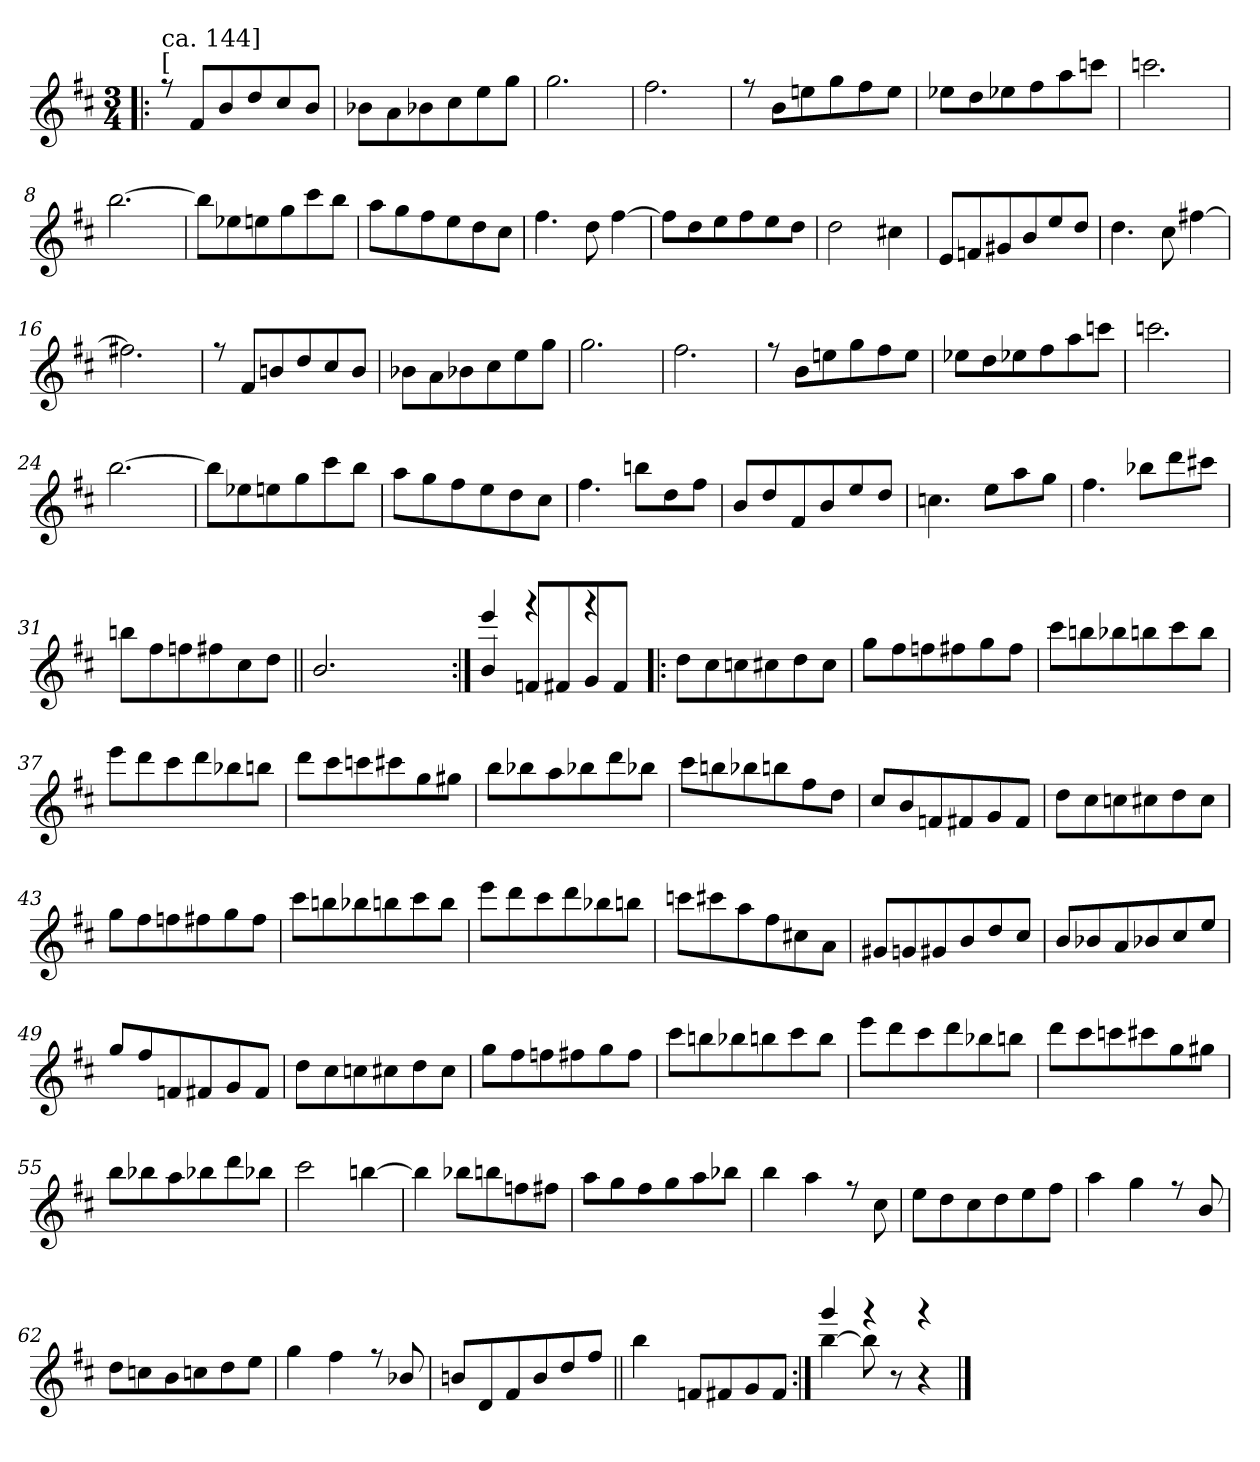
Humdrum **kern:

**kern
*part1
*staff1
*clefG2
*k[f#c#]
*D:
*M3/4
=1!|:
*^
!LO:TX:a:t=[	!
!LO:TX:a:t=ca. 144]	!
8ree	2.ryy
8f#/L	.
8b/	.
8dd/	.
8cc#/	.
8b/J	.
=2	=2
8b-X\L	2.ryy
8a\	.
8b-X\	.
8cc#\	.
8ee\	.
8gg\J	.
=3	=3
2.gg\	2.ryy
=4	=4
2.ff#\	2.ryy
!!LO:LB:g=z	!!
=5	=5
8ree	2.ryy
8b\L	.
8een\	.
8gg\	.
8ff#\	.
8ee\J	.
=6	=6
8ee-X\L	2.ryy
8dd\	.
8ee-X\	.
8ff#\	.
8aa\	.
8cccn\J	.
=7	=7
2.cccn\	2.ryy
=8	=8
[<2.bb\	2.ryy
!!LO:LB:g=z	!!
=9	=9
8bb\L]	2.ryy
8ee-X\	.
8een\	.
8gg\	.
8ccc#\	.
8bb\J	.
=10	=10
8aa\L	2.ryy
8gg\	.
8ff#\	.
8ee\	.
8dd\	.
8cc#\J	.
=11	=11
4.ff#\	2.ryy
8dd\	.
[<4ff#\	.
=12	=12
8ff#\L]	2.ryy
8dd\	.
8ee\	.
8ff#\	.
8ee\	.
8dd\J	.
!!LO:LB:g=z	!!
=13	=13
2dd\	2.ryy
4cc#X\	.
=14	=14
8e/L	2.ryy
8fn/	.
8g#X/	.
8b/	.
8ee/	.
8dd/J	.
=15	=15
4.dd\	2.ryy
8cc#\	.
[<4ff#X\	.
=16	=16
2.ff#X\]	2.ryy
!!LO:LB:g=z	!!
=17	=17
8ree	2.ryy
8f#/L	.
8bn/	.
8dd/	.
8cc#/	.
8b/J	.
=18	=18
8b-X\L	2.ryy
8a\	.
8b-X\	.
8cc#\	.
8ee\	.
8gg\J	.
=19	=19
2.gg\	2.ryy
=20	=20
2.ff#\	2.ryy
!!LO:LB:g=z	!!
=21	=21
8ree	2.ryy
8b\L	.
8een\	.
8gg\	.
8ff#\	.
8ee\J	.
=22	=22
8ee-X\L	2.ryy
8dd\	.
8ee-X\	.
8ff#\	.
8aa\	.
8cccn\J	.
=23	=23
2.cccn\	2.ryy
=24	=24
[<2.bb\	2.ryy
!!LO:LB:g=z	!!
=25	=25
8bb\L]	2.ryy
8ee-X\	.
8een\	.
8gg\	.
8ccc#\	.
8bb\J	.
=26	=26
8aa\L	2.ryy
8gg\	.
8ff#\	.
8ee\	.
8dd\	.
8cc#\J	.
=27	=27
4.ff#\	2.ryy
8bbn\L	.
8dd\	.
8ff#\J	.
=28	=28
8b/L	2.ryy
8dd/	.
8f#/	.
8b/	.
8ee/	.
8dd/J	.
!!LO:LB:g=z	!!
=29	=29
4.ccn\	2.ryy
8ee\L	.
8aa\	.
8gg\J	.
=30	=30
4.ff#\	2.ryy
8bb-X\L	.
8ddd\	.
8ccc#X\J	.
=31	=31
8bbn\L	2.ryy
8ff#\	.
8ffn\	.
8ff#X\	.
8cc#\	.
8dd\J	.
=32||	=32||
2.b/	8ryy
.	8ryy
.	4ryy
.	4ryy
=33:|!	=33:|!
*	*^
4b/	4ryy	4eee!/
8fn/L	4ryy	4rfff
8f#X/	.	.
8g/	4ryy	4rfff
8f#/J	.	.
*	*v	*v
!!LO:PB:g=z
=34!|:	=34!|:
8dd\L	2.ryy
8cc#\	.
8ccn\	.
8cc#X\	.
8dd\	.
8cc#\J	.
=35	=35
8gg\L	2.ryy
8ff#\	.
8ffn\	.
8ff#X\	.
8gg\	.
8ff#\J	.
=36	=36
8ccc#\L	2.ryy
8bbn\	.
8bb-X\	.
8bbn\	.
8ccc#\	.
8bb\J	.
=37	=37
8eee\L	2.ryy
8ddd\	.
8ccc#\	.
8ddd\	.
8bb-X\	.
8bbn\J	.
!!LO:LB:g=z	!!
=38	=38
8ddd\L	2.ryy
8ccc#\	.
8cccn\	.
8ccc#X\	.
8gg\	.
8gg#X\J	.
=39	=39
8bb\L	2.ryy
8bb-X\	.
8aa\	.
8bb-X\	.
8ddd\	.
8bb-X\J	.
=40	=40
8ccc#\L	2.ryy
8bbn\	.
8bb-X\	.
8bbn\	.
8ff#\	.
8dd\J	.
=41	=41
8cc#/L	2.ryy
8b/	.
8fn/	.
8f#X/	.
8g/	.
8f#/J	.
!!LO:LB:g=z	!!
=42	=42
8dd\L	2.ryy
8cc#\	.
8ccn\	.
8cc#X\	.
8dd\	.
8cc#\J	.
=43	=43
8gg\L	2.ryy
8ff#\	.
8ffn\	.
8ff#X\	.
8gg\	.
8ff#\J	.
=44	=44
8ccc#\L	2.ryy
8bbn\	.
8bb-X\	.
8bbn\	.
8ccc#\	.
8bb\J	.
=45	=45
8eee\L	2.ryy
8ddd\	.
8ccc#\	.
8ddd\	.
8bb-X\	.
8bbn\J	.
!!LO:LB:g=z	!!
=46	=46
8cccn\L	2.ryy
8ccc#X\	.
8aa\	.
8ff#\	.
8cc#X\	.
8a\J	.
=47	=47
8g#X/L	2.ryy
8gn/	.
8g#X/	.
8b/	.
8dd/	.
8cc#/J	.
=48	=48
8b/L	2.ryy
8b-X/	.
8a/	.
8b-X/	.
8cc#/	.
8ee/J	.
=49	=49
8gg/L	2.ryy
8ff#/	.
8fn/	.
8f#X/	.
8g/	.
8f#/J	.
!!LO:LB:g=z	!!
=50	=50
8dd\L	2.ryy
8cc#\	.
8ccn\	.
8cc#X\	.
8dd\	.
8cc#\J	.
=51	=51
8gg\L	2.ryy
8ff#\	.
8ffn\	.
8ff#X\	.
8gg\	.
8ff#\J	.
=52	=52
8ccc#\L	2.ryy
8bbn\	.
8bb-X\	.
8bbn\	.
8ccc#\	.
8bb\J	.
=53	=53
8eee\L	2.ryy
8ddd\	.
8ccc#\	.
8ddd\	.
8bb-X\	.
8bbn\J	.
!!LO:LB:g=z	!!
=54	=54
8ddd\L	2.ryy
8ccc#\	.
8cccn\	.
8ccc#X\	.
8gg\	.
8gg#X\J	.
=55	=55
8bb\L	2.ryy
8bb-X\	.
8aa\	.
8bb-X\	.
8ddd\	.
8bb-X\J	.
=56	=56
2ccc#\	2.ryy
[<4bbn\	.
=57	=57
4bb\]	2.ryy
8bb-X\L	.
8bbn\	.
8ffn\	.
8ff#X\J	.
!!LO:LB:g=z	!!
=58	=58
8aa\L	2.ryy
8gg\	.
8ff#\	.
8gg\	.
8aa\	.
8bb-X\J	.
=59	=59
4bb\	2.ryy
4aa\	.
8ree	.
8cc#\	.
=60	=60
8ee\L	2.ryy
8dd\	.
8cc#\	.
8dd\	.
8ee\	.
8ff#\J	.
=61	=61
4aa\	2.ryy
4gg\	.
8ree	.
8b/	.
=62	=62
8dd\L	2.ryy
8ccn\	.
8b\	.
8ccn\	.
8dd\	.
8ee\J	.
!!LO:LB:g=z	!!
=63	=63
4gg\	2.ryy
4ff#\	.
8ree	.
8b-X/	.
=64	=64
8bn/L	2.ryy
8d/	.
8f#/	.
8b/	.
8dd/	.
8ff#/J	.
=65||	=65||
4bb\	8ryy
.	8ryy
8fn/L	4ryy
8f#X/	.
8g/	4ryy
8f#/J	.
=66:|!	=66:|!
*	*^
[>4bb\	2.ryy	4ggg!/
8bb\]	.	4rggg
8r	.	.
4r	.	4rggg
*v	*v	*v
==
*-
